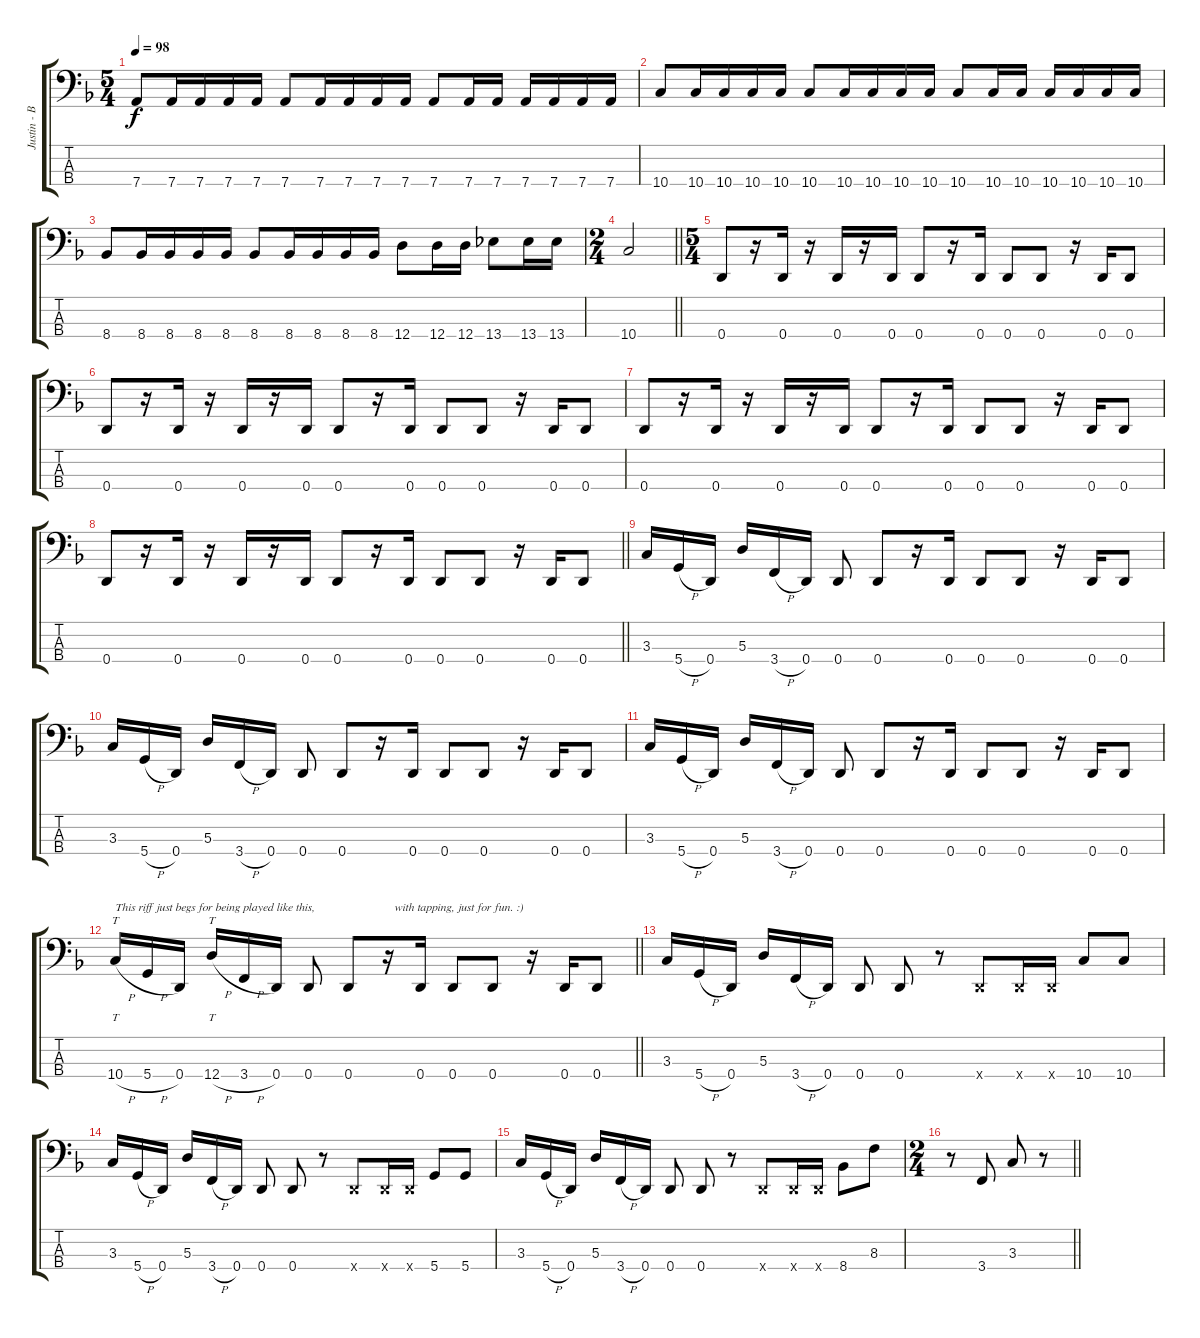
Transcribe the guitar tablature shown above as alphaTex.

\track ("Justin - Bass" "Justin - B") {instrument electricbasspick}
\staff {score tabs}
\tuning (G2 D2 A1 D1) {hide}
\ts (5 4)
\tempo 98
\clef f4
\ks dminor
7.4.8{dy f} 7.4.16 7.4.16{beam merge} 7.4.16 7.4.16{beam split} 7.4.8{beam merge} 7.4.16 7.4.16 7.4.16 7.4.16 7.4.8 7.4.16 7.4.16 7.4.16 7.4.16 7.4.16 7.4.16 |
10.4.8 10.4.16 10.4.16{beam merge} 10.4.16 10.4.16{beam split} 10.4.8{beam merge} 10.4.16 10.4.16 10.4.16 10.4.16 10.4.8 10.4.16 10.4.16 10.4.16 10.4.16 10.4.16 10.4.16 |
8.4.8 8.4.16 8.4.16{beam merge} 8.4.16 8.4.16{beam split} 8.4.8{beam merge} 8.4.16 8.4.16 8.4.16 8.4.16 12.4.8 12.4.16 12.4.16 13.4.8 13.4.16 13.4.16 |
\ts (2 4)
\barLineRight lightlight
10.4.2 |
\ts (5 4)
0.4.8 r.16 0.4.16 r.16 0.4.16 r.16 0.4.16 0.4.8 r.16 0.4.16 0.4.8 0.4.8 r.16 0.4.16 0.4.8 |
0.4.8 r.16 0.4.16 r.16 0.4.16 r.16 0.4.16 0.4.8 r.16 0.4.16 0.4.8 0.4.8 r.16 0.4.16 0.4.8 |
0.4.8 r.16 0.4.16 r.16 0.4.16 r.16 0.4.16 0.4.8 r.16 0.4.16 0.4.8 0.4.8 r.16 0.4.16 0.4.8 |
\barLineRight lightlight
0.4.8 r.16 0.4.16 r.16 0.4.16 r.16 0.4.16 0.4.8 r.16 0.4.16 0.4.8 0.4.8 r.16 0.4.16 0.4.8 |
3.3.16 5.4{h}.16 0.4.16{beam split} 5.3.16{beam merge} 3.4{h}.16 0.4.16{beam split} 0.4.8 0.4.8 r.16 0.4.16 0.4.8 0.4.8 r.16 0.4.16 0.4.8 |
3.3.16 5.4{h}.16 0.4.16{beam split} 5.3.16{beam merge} 3.4{h}.16 0.4.16{beam split} 0.4.8 0.4.8 r.16 0.4.16 0.4.8 0.4.8 r.16 0.4.16 0.4.8 |
3.3.16 5.4{h}.16 0.4.16{beam split} 5.3.16{beam merge} 3.4{h}.16 0.4.16{beam split} 0.4.8 0.4.8 r.16 0.4.16 0.4.8 0.4.8 r.16 0.4.16 0.4.8 |
\barLineRight lightlight
10.4{h}.16{tt txt "This riff just begs for being played like this,"} 5.4{h}.16 0.4.16{beam split} 12.4{h}.16{tt beam merge} 3.4{h}.16 0.4.16{beam split} 0.4.8 0.4.8 r.16{txt "  with tapping, just for fun. :)"} 0.4.16 0.4.8 0.4.8 r.16 0.4.16 0.4.8 |
3.3.16 5.4{h}.16 0.4.16{beam split} 5.3.16{beam merge} 3.4{h}.16 0.4.16{beam split} 0.4.8 0.4.8 r.8 0.4{x}.8 0.4{x}.16 0.4{x}.16 10.4.8 10.4.8 |
3.3.16 5.4{h}.16 0.4.16{beam split} 5.3.16{beam merge} 3.4{h}.16 0.4.16{beam split} 0.4.8 0.4.8 r.8 0.4{x}.8 0.4{x}.16 0.4{x}.16 5.4.8 5.4.8 |
3.3.16 5.4{h}.16 0.4.16{beam split} 5.3.16{beam merge} 3.4{h}.16 0.4.16{beam split} 0.4.8 0.4.8 r.8 0.4{x}.8 0.4{x}.16 0.4{x}.16 8.4.8 8.3.8 |
\ts (2 4)
\barLineRight lightlight
r.8 3.4.8 3.3.8 r.8
